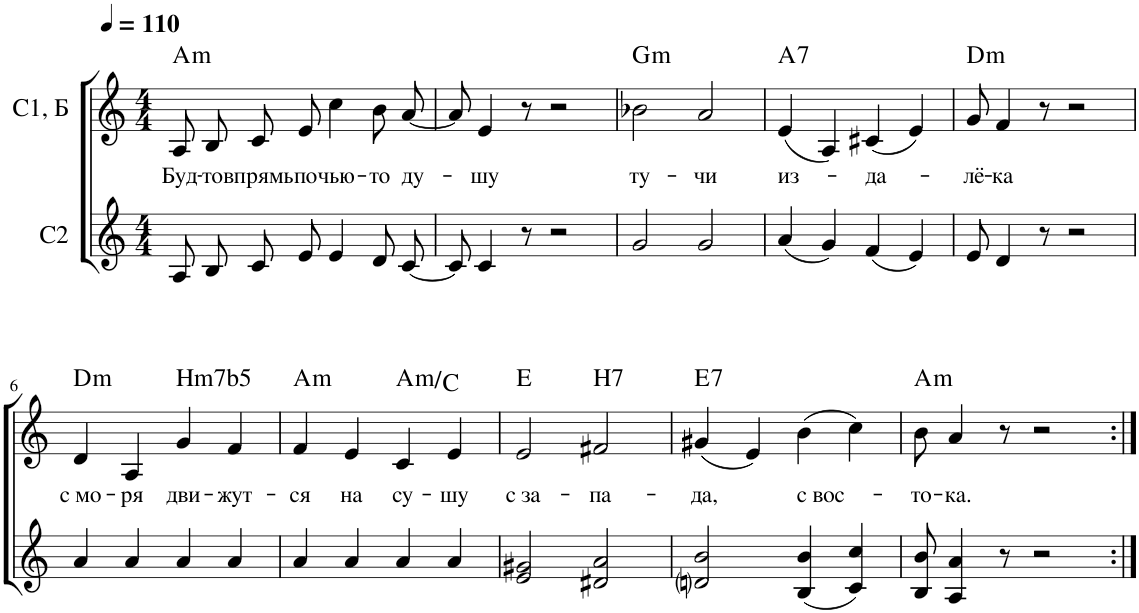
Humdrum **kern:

**kern	**kern	**text	**harte
*part2	*part1	*part1	*part1
*staff2	*staff1	*staff1	*
*I"С2	*I"С1, Б	*	*
*clefG2	*clefG2	*	*
*k[]	*k[]	*	*
*M4/4	*M4/4	*	*
*MM110	*MM110	*	*
=1	=1	=1	=1
!	!	!LO:LY:b	!LO:H:kt=m
8A/L	8A/L	Буд-	A:min
!	!	!LO:LY:b	!
8B/J	8B/J	-то	.
!	!	!LO:LY:b	!
8c/L	8c/L	впрямь	.
!	!	!LO:LY:b	!
8e/J	8e/J	по	.
!	!	!LO:LY:b	!
4e/	4cc\	чью-	.
!	!	!LO:LY:b	!
8d/L	8b/L	-то	.
!	!	!LO:LY:b	!
[8c/J	[8a/J	ду-	.
=2	=2	=2	=2
8c/]	8a/]	.	.
!	!	!LO:LY:b	!
4c/	4e/	-шу	.
8r	8r	.	.
2r	2r	.	.
=3	=3	=3	=3
!	!	!LO:LY:b	!LO:H:kt=m
2g/	2b-X\	ту-	G:min
!	!	!LO:LY:b	!
2g/	2a/	-чи	.
=4	=4	=4	=4
!	!	!LO:LY:b	!LO:H:kt=7
(4a/	(4e/	из-	A:7
4g/)	4A/)	.	.
!	!	!LO:LY:b	!
(4f/	(4c#X/	-да-	.
4e/)	4e/)	.	.
=5	=5	=5	=5
!	!	!LO:LY:b	!LO:H:kt=m
8e/	8g/	-лё-	D:min
!	!	!LO:LY:b	!
4d/	4f/	-ка	.
8r	8r	.	.
2r	2r	.	.
!!LO:LB:g=z
=6	=6	=6	=6
!	!	!LO:LY:b	!LO:H:kt=m
4a/	4d/	с мо-	D:min
!	!	!LO:LY:b	!
4a/	4A/	-ря	.
!	!	!LO:LY:b	!LO:H:kt=Hm7b5
4a/	4g/	дви-	N
!	!	!LO:LY:b	!
4a/	4f/	-жут-	.
=7	=7	=7	=7
!	!	!LO:LY:b	!LO:H:kt=m
4a/	4f/	-ся	A:min
!	!	!LO:LY:b	!
4a/	4e/	на	.
!	!	!LO:LY:b	!LO:H:kt=m
4a/	4c/	су-	A:min/b3
!	!	!LO:LY:b	!
4a/	4e/	-шу	.
=8	=8	=8	=8
!	!	!LO:LY:b	!
2e/ 2g#X/	2e/	с за-	E:maj
!	!	!LO:LY:b	!LO:H:kt=H7
2d#X/ 2a/	2f#X/	-па-	N
=9	=9	=9	=9
!	!	!LO:LY:b	!LO:H:kt=7
2dni/ 2b/	(4g#X/	-да,	E:7
.	4e/)	.	.
!	!	!LO:LY:b	!
(4B/ 4b/	(4b\	с вос-	.
4c/ 4cc/)	4cc\)	.	.
=10	=10	=10	=10
!	!	!LO:LY:b	!LO:H:kt=m
8B/ 8b/	8b\	-то-	A:min
!	!	!LO:LY:b	!
4A/ 4a/	4a/	-ка.	.
8r	8r	.	.
2r	2r	.	.
=:|!	=:|!	=:|!	=:|!
*-	*-	*-	*-
